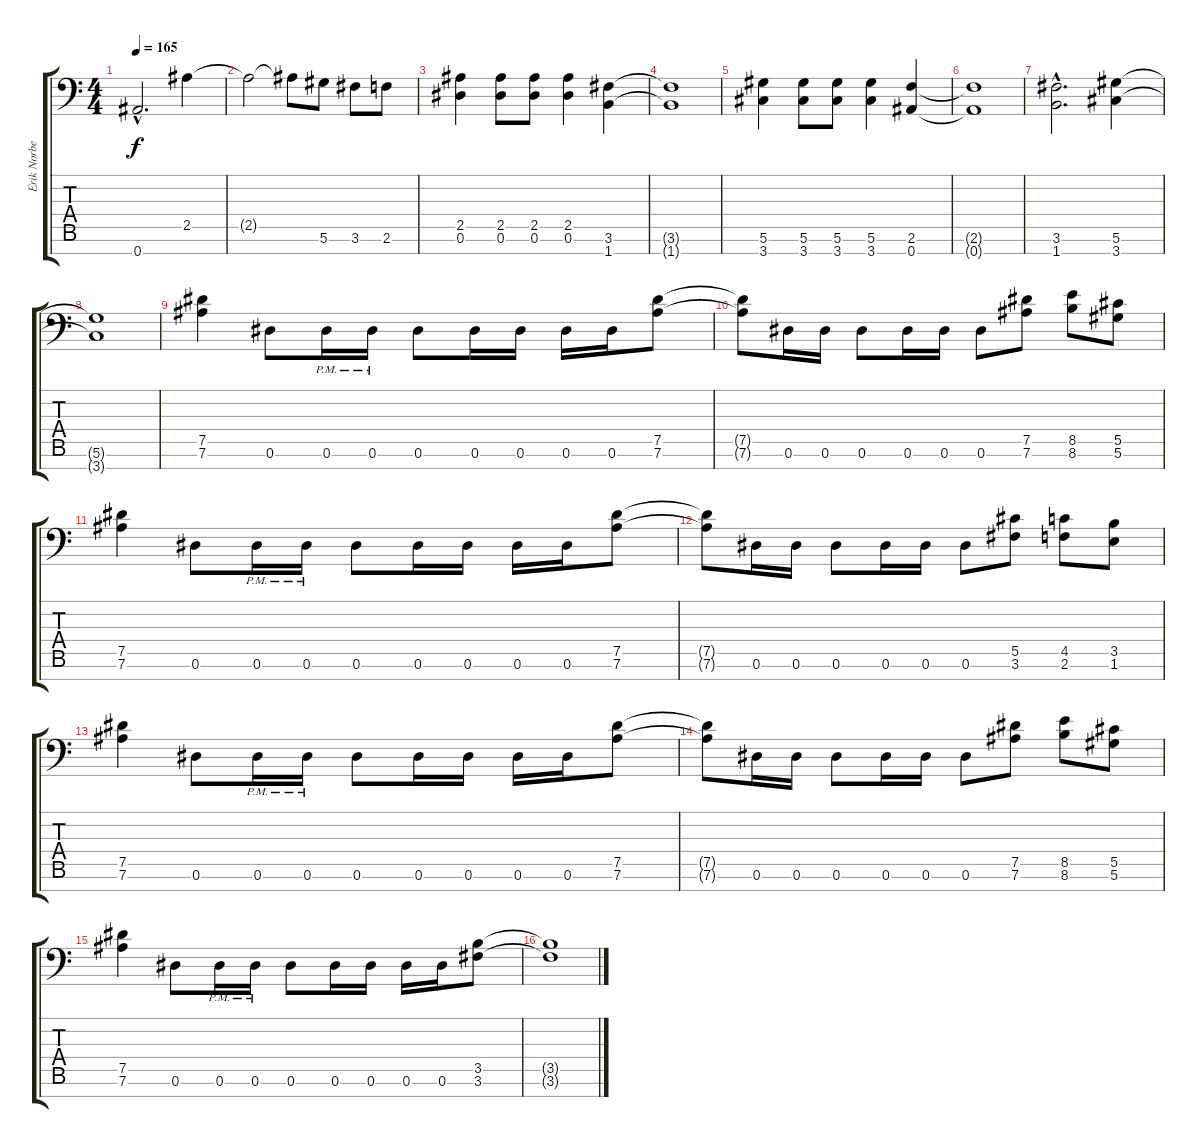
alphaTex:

\track ("Erik Norberg" "Erik Norbe") {instrument distortionguitar}
\staff {score tabs}
\tuning (Eb4 Bb3 Gb3 Db3 Ab2 Eb2 Bb1) {hide}
\ts (4 4)
\tempo 165
\clef f4
\ks c
0.7{hac}.2{d dy f} 2.5.4 |
2.5{t}.2 2.5{t}.8 5.6.8 3.6.8 2.6.8 |
(2.5 0.6).4 (2.5 0.6).8 (2.5 0.6).8 (2.5 0.6).4 (3.6 1.7).4 |
(3.6{t} 1.7{t}).1 |
(5.6 3.7).4 (5.6 3.7).8 (5.6 3.7).8 (5.6 3.7).4 (2.6 0.7).4 |
(2.6{t} 0.7{t}).1 |
(3.6{hac} 1.7{hac}).2{d} (5.6 3.7).4 |
(5.6{t} 3.7{t}).1 |
(7.5 7.6).4 0.6.8 0.6{pm}.16 0.6{pm}.16 0.6.8 0.6.16 0.6.16 0.6.16 0.6.16 (7.5 7.6).8 |
(7.5{t} 7.6{t}).8 0.6.16 0.6.16 0.6.8 0.6.16 0.6.16 0.6.8 (7.5 7.6).8 (8.5 8.6).8 (5.5 5.6).8 |
(7.5 7.6).4 0.6.8 0.6{pm}.16 0.6{pm}.16 0.6.8 0.6.16 0.6.16 0.6.16 0.6.16 (7.5 7.6).8 |
(7.5{t} 7.6{t}).8 0.6.16 0.6.16 0.6.8 0.6.16 0.6.16 0.6.8 (5.5 3.6).8 (4.5 2.6).8 (3.5 1.6).8 |
(7.5 7.6).4 0.6.8 0.6{pm}.16 0.6{pm}.16 0.6.8 0.6.16 0.6.16 0.6.16 0.6.16 (7.5 7.6).8 |
(7.5{t} 7.6{t}).8 0.6.16 0.6.16 0.6.8 0.6.16 0.6.16 0.6.8 (7.5 7.6).8 (8.5 8.6).8 (5.5 5.6).8 |
(7.5 7.6).4 0.6.8 0.6{pm}.16 0.6{pm}.16 0.6.8 0.6.16 0.6.16 0.6.16 0.6.16 (3.5 3.6).8 |
(3.5{t} 3.6{t}).1
